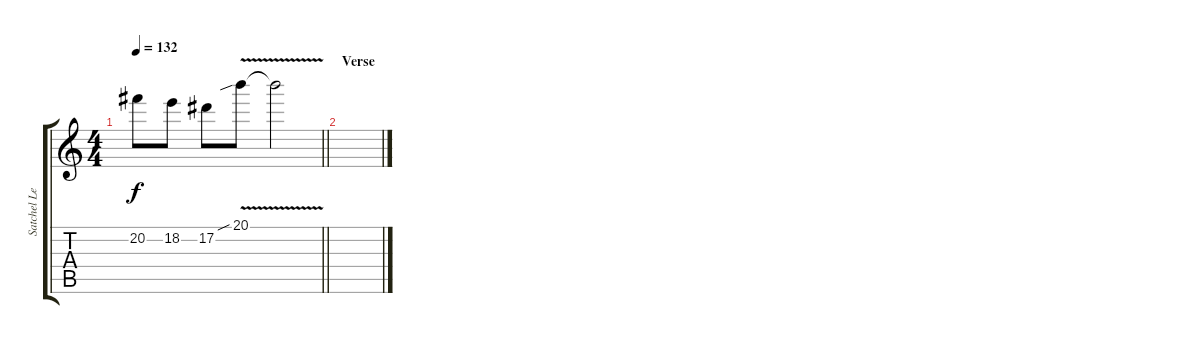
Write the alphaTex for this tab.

\track ("Satchel Lead" "Satchel Le") {instrument distortionguitar}
\staff {score tabs}
\tuning (Eb4 Bb3 Gb3 Db3 Ab2 Db2) {hide}
\ts (4 4)
\tempo 132
\clef g2
\barLineRight lightlight
\ks c
20.2{t}.8{dy f} 18.2.8 17.2.8 20.1{v sib}.8 20.1{t}.2 |
\section ("" "Verse")
